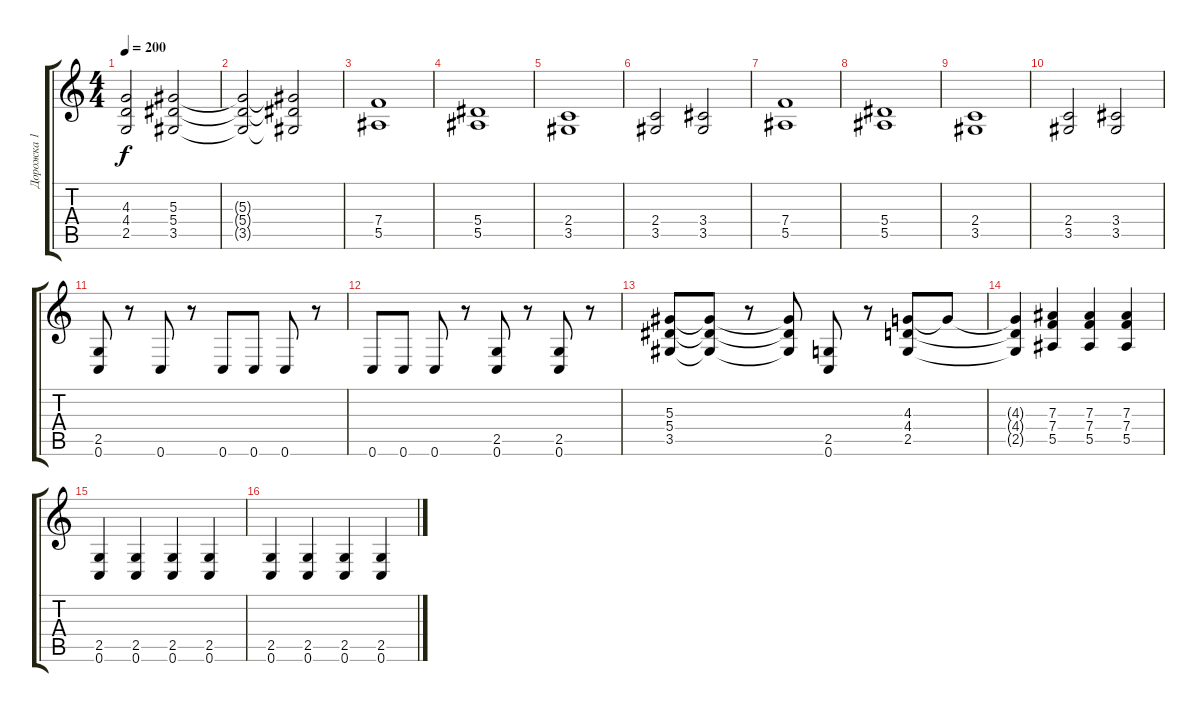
\track ("Дорожка 1" "Дорожка 1") {instrument distortionguitar}
\staff {score tabs}
\tuning (C4 G3 Eb3 Bb2 F2 C2) {hide}
\ts (4 4)
\tempo 200
\clef g2
\ks c
(4.3 4.4 2.5).2{dy f} (5.3 5.4 3.5).2 |
(5.3{t} 5.4{t} 3.5{t}).2 (5.3{t} 5.4{t} 3.5{t}).2 |
(7.4 5.5).1 |
(5.4 5.5).1 |
(2.4 3.5).1 |
(2.4 3.5).2 (3.4 3.5).2 |
(7.4 5.5).1 |
(5.4 5.5).1 |
(2.4 3.5).1 |
(2.4 3.5).2 (3.4 3.5).2 |
(2.5 0.6).8 r.8 0.6.8 r.8 0.6.8 0.6.8 0.6.8 r.8 |
0.6.8 0.6.8 0.6.8 r.8 (2.5 0.6).8 r.8 (2.5 0.6).8 r.8 |
(5.3 5.4 3.5).8 (5.3{t} 5.4{t} 3.5{t}).8 r.8 (5.3{t} 5.4{t} 3.5{t}).8 (2.5 0.6).8 r.8 (4.3 4.4 2.5).8 4.3{t}.8 |
(4.3{t} 4.4{t} 2.5{t}).4 (7.3 7.4 5.5).4 (7.3 7.4 5.5).4 (7.3 7.4 5.5).4 |
(2.5 0.6).4 (2.5 0.6).4 (2.5 0.6).4 (2.5 0.6).4 |
(2.5 0.6).4 (2.5 0.6).4 (2.5 0.6).4 (2.5 0.6).4
